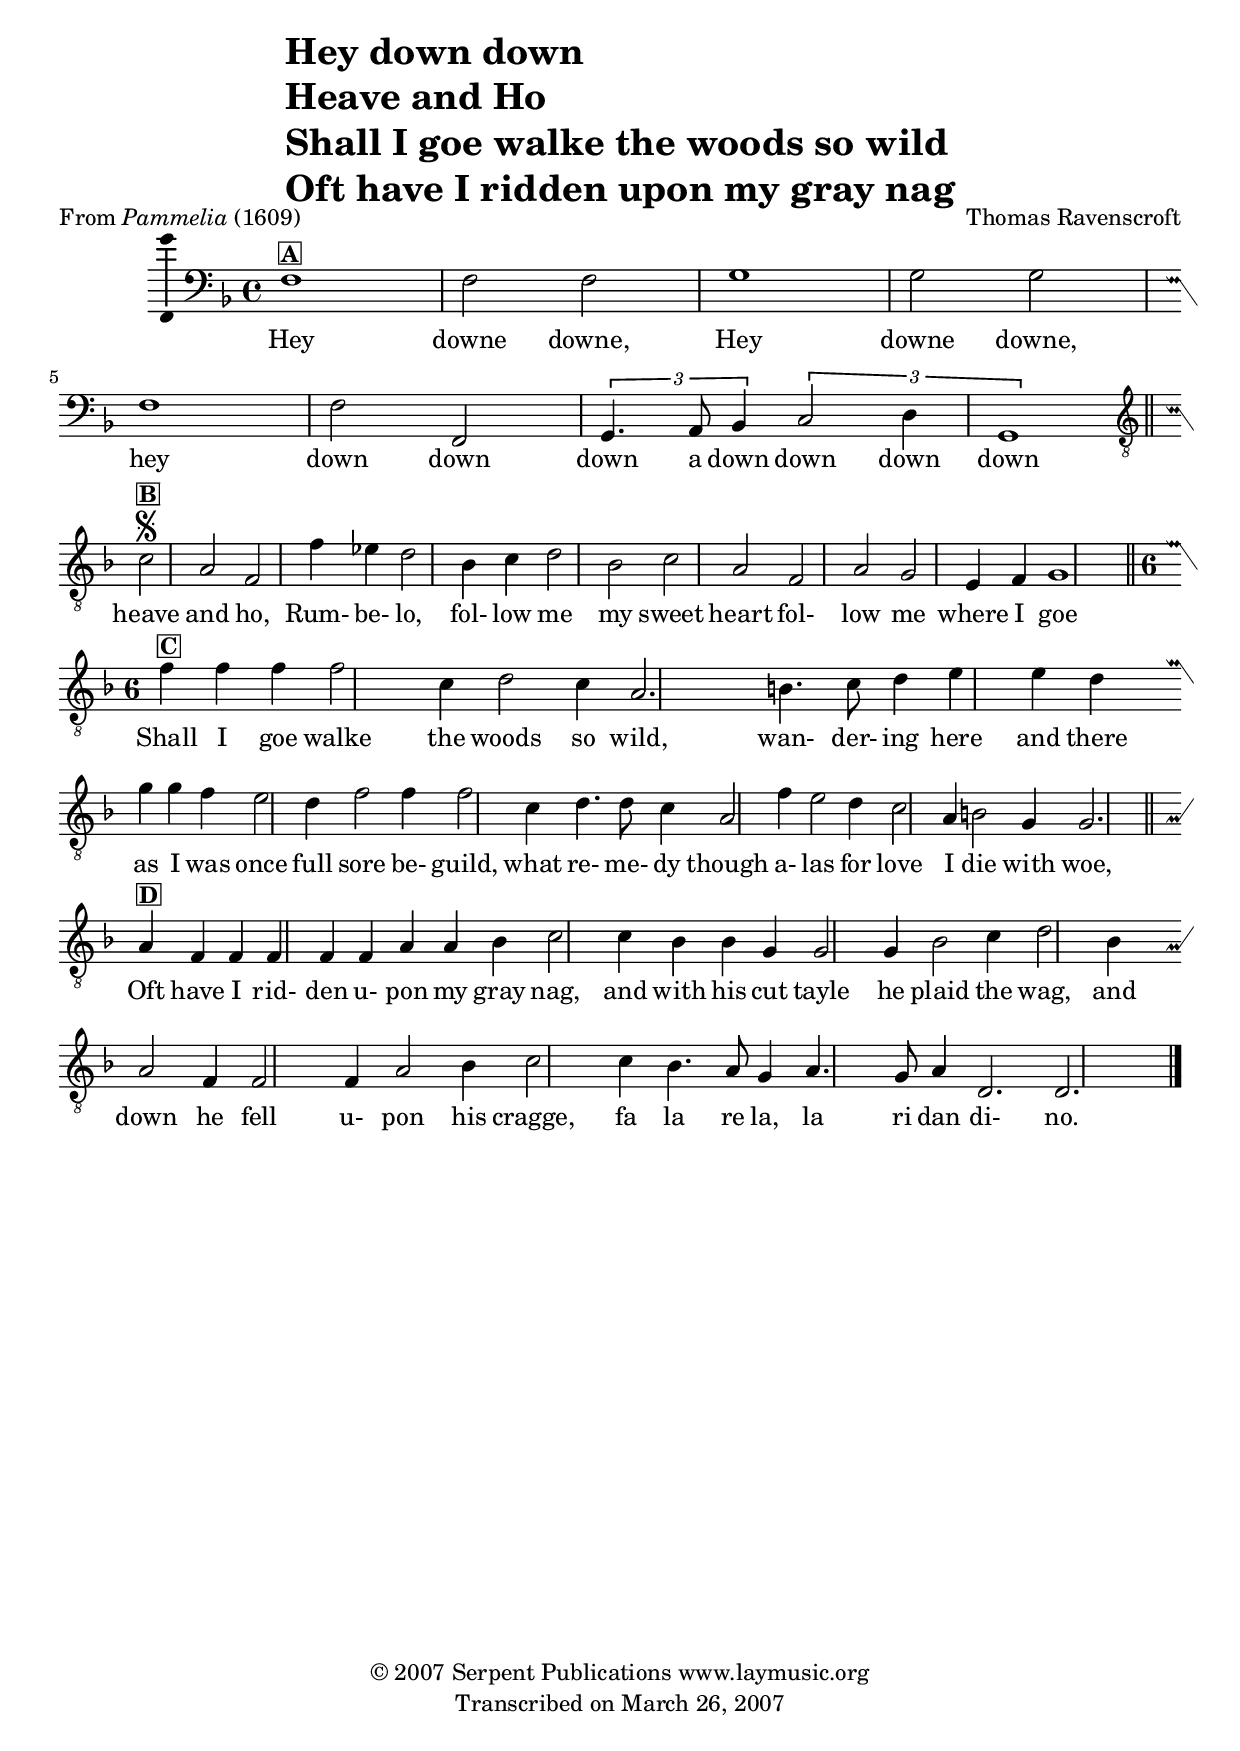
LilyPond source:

\version "2.7.40"
\header {
	composer =  "Thomas Ravenscroft"
	poet = \markup{From \italic{ Pammelia} (1609)}
	crossRefNumber = "1"
	footnotes = ""
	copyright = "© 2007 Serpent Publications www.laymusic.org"
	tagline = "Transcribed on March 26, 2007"
	title = \markup \column {"Hey down down" "Heave and Ho" "Shall I goe walke the woods so wild" "Oft have I ridden upon my gray nag"}
}
wordsdefaultVA = \lyricmode {
Hey downe downe, Hey downe downe, hey down down down a down down down down 
heave and ho, Rum-  be-  lo, fol-  low me my sweet heart fol-  low me where I goe  
Shall I goe walke the woods so wild, wan-  der-  ing here and there as I was once full sore be-  guild, what re-  me-  dy though a-  las for love I die with woe,  
Oft have I rid-  den u-  pon my gray nag, and with his cut tayle he plaid the wag, and down he fell u-  pon his cragge, fa la re la, la ri dan di-  no.  
}
voicedefault =  {
\set Score.defaultBarType = "empty"

% %MIDI nobarlines
 % %MIDI ratio 3 1
  \override Staff.TimeSignature #'style = #'C
 \time 4/4 \key g \dorian \clef bass
% \set Score.barAlways = ##t 
 % %LY voices \set Score.barAlways = ##t
     f1 ^\markup\bold\box{A}   f2    f2    g1    g2    g2    f1    f2    f,2    \times 2/3 {   
g,4.    a,8    bes,4  }   \times 2/3 {   c2    d4    g,1  }   \bar "||"  
\clef "G_8"     
c'2 ^\markup\bold\box{B}^\segno   a2    f2    f'4    ees'4    d'2    bes4    c'4    d'2    bes2 
   c'2    a2    f2    a2    g2    e4    f4    g1    \bar "||"   
\override Staff.TimeSignature   #'style = #'single-digit
\time 6/4     
f'4 ^\markup\bold\box{C}   f'4    f'4    f'2    c'4    d'2    c'4    a2.    b4.    c'8    d'4   
 e'4    e'4    d'4 \bar "" \break  g'4    g'4    f'4    e'2    d'4    f'2    f'4    f'2    
c'4    d'4.    d'8    c'4    a2    f'4    e'2    d'4    c'2    a4    b!2    g4 
   g2.    \bar "||"       a4 ^\markup\bold\box{D}   f4    f4    f4    f4    f4    a4    a4    
bes4    c'2    c'4    bes4    bes4    g4    g2    g4    bes2    c'4    d'2    
bes4   \bar "" \break a2    f4    f2    f4    a2    bes4    c'2    c'4    bes4.    a8    g4   
 a4.    g8    a4    d2.    d2.    \bar "|."   
}

\score{
    <<

	\context Staff="default"
	{
	    \voicedefault 
	}

	\addlyrics { 
 \wordsdefaultVA } 
    >>
	\layout {
	   \context{
\Staff
\consists Custos_engraver
        \override Custos #'style = #'mensural
    }\context{
	\Score
 \override SpacingSpanner #'base-shortest-duration = #(ly:make-moment 1 4)
	}
		\context {
			\Voice 
			\consists Ambitus_engraver
		}
	}
	\midi {}
}
% Local Variables:
% coding: utf-8
% End:
